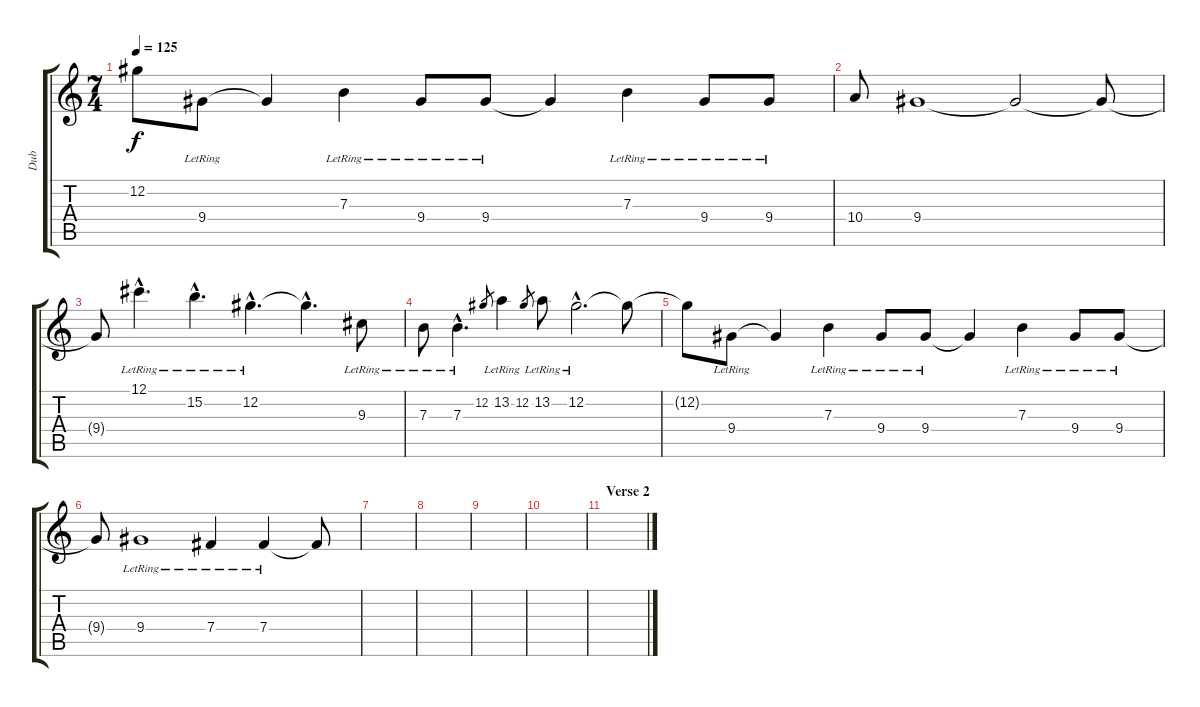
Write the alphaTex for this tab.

\track ("Dub" "Dub") {instrument electricguitarjazz}
\staff {score tabs}
\tuning (Db4 Ab3 E3 B2 Gb2 Db2) {hide}
\ts (7 4)
\tempo 125
\clef g2
\ks c
12.2{t}.8{dy f} 9.4{lr}.8 9.4{t}.4 7.3{lr}.4 9.4{lr}.8 9.4{lr}.8 9.4{t}.4 7.3{lr}.4 9.4{lr}.8 9.4{lr}.8 |
10.4.8 9.4.1 9.4{t}.2 9.4{t}.8 |
9.4{t}.8 12.1{hac lr}.4{d} 15.2{hac lr}.4{d} 12.2{hac lr}.4{d} 12.2{hac t}.4{d} 9.3{lr}.8 |
7.3{lr}.8 7.3{hac lr}.4{d} 12.2.8{gr} 13.2{lr}.4 12.2.8{gr} 13.2{lr}.8 12.2{hac lr}.2{d} 12.2{t}.8 |
12.2{t}.8 9.4{lr}.8 9.4{t}.4 7.3{lr}.4 9.4{lr}.8 9.4{lr}.8 9.4{t}.4 7.3{lr}.4 9.4{lr}.8 9.4{lr}.8 |
9.4{t}.8 9.4{lr}.1 7.4{lr}.4 7.4{lr}.4 7.4{t}.8 |
|
|
|
|
\section ("" "Verse 2")
